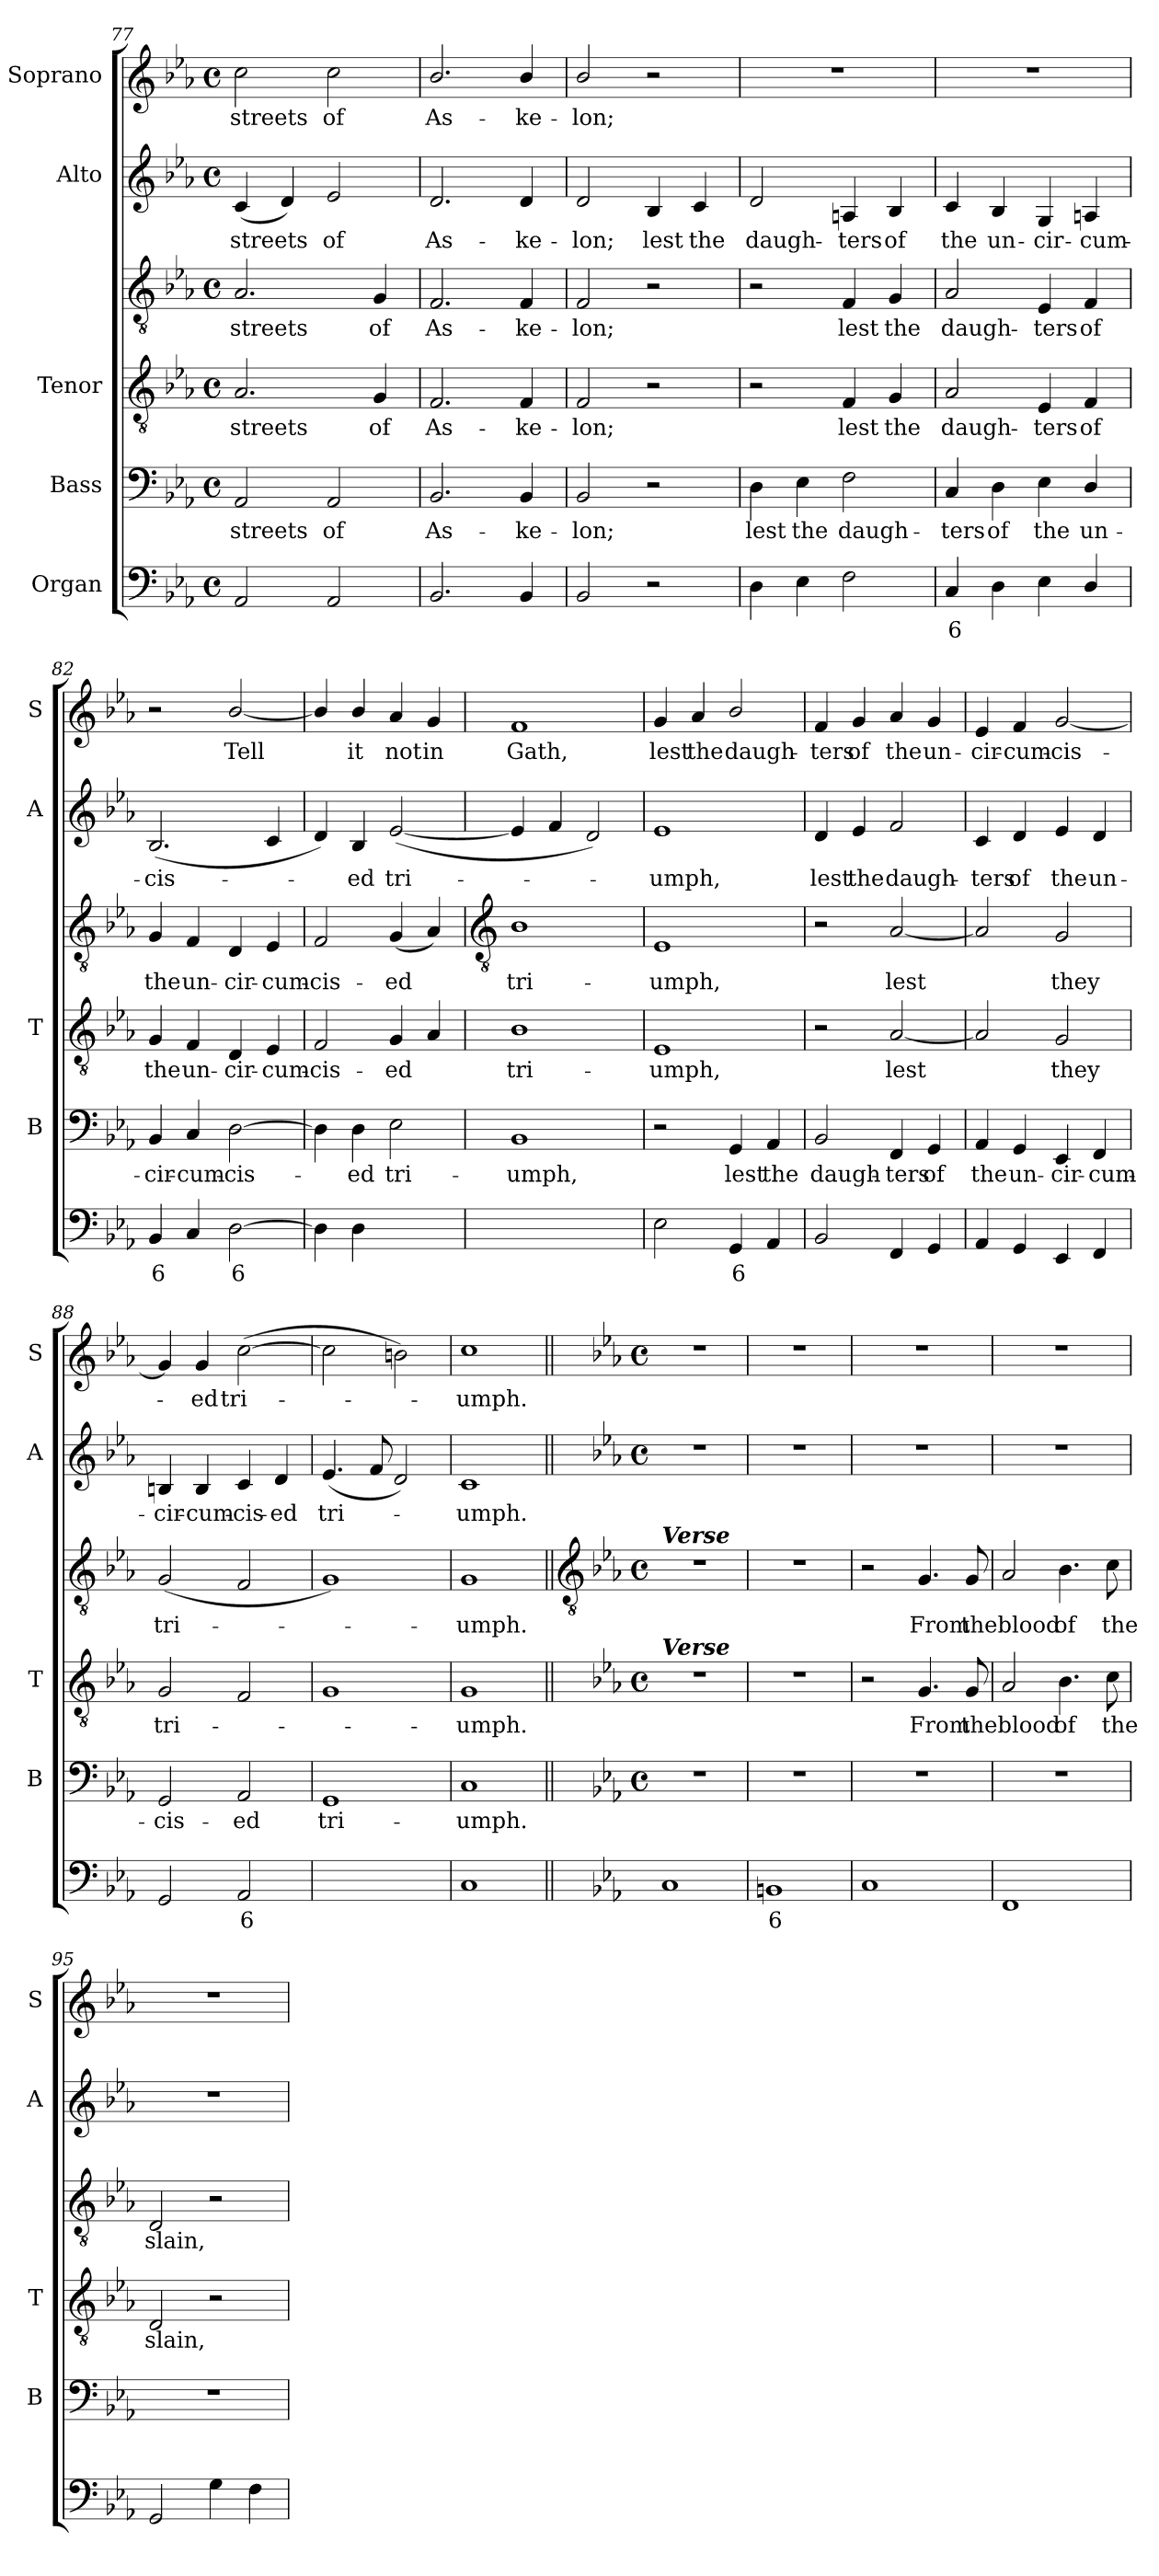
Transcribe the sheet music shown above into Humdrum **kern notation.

**kern	**text	**text	**kern	**text	**kern	**text	**kern	**text	**kern	**text	**kern	**text
*part5	*part5	*part5	*part4	*part4	*part3	*part3	*part3	*part3	*part2	*part2	*part1	*part1
*staff6	*staff6	*staff6	*staff5	*staff5	*staff4	*staff4	*staff3	*staff3	*staff2	*staff2	*staff1	*staff1
*I"Organ	*	*	*I"Bass	*	*I"Tenor	*	*	*	*I"Alto	*	*I"Soprano	*
*	*	*	*I'B	*	*I'T	*	*	*	*I'A	*	*I'S	*
!!LO:LB:g=z
*clefF4	*	*	*clefF4	*	*clefGv2	*	*clefGv2	*	*clefG2	*	*clefG2	*
*k[b-e-a-]	*	*	*k[b-e-a-]	*	*k[b-e-a-]	*	*k[b-e-a-]	*	*k[b-e-a-]	*	*k[b-e-a-]	*
*E-:	*	*	*E-:	*	*E-:	*	*E-:	*	*E-:	*	*E-:	*
*M4/4	*	*	*M4/4	*	*M4/4	*	*M4/4	*	*M4/4	*	*M4/4	*
*met(c)	*	*	*met(c)	*	*met(c)	*	*met(c)	*	*met(c)	*	*met(c)	*
=77	=77	=77	=77	=77	=77	=77	=77	=77	=77	=77	=77	=77
!	!	!	!	!LO:LY:b	!	!LO:LY:b	!	!LO:LY:b	!	!LO:LY:b	!	!LO:LY:b
2AA-	.	.	2AA-	streets	2.A-	streets	2.A-	streets	(<4c	streets	2cc	streets
.	.	.	.	.	.	.	.	.	4d)	.	.	.
!	!	!	!	!LO:LY:b	!	!	!	!	!	!LO:LY:b	!	!LO:LY:b
2AA-	.	.	2AA-	of	.	.	.	.	2e-	of	2cc	of
!	!	!	!	!	!	!LO:LY:b	!	!LO:LY:b	!	!	!	!
.	.	.	.	.	4G	of	4G	of	.	.	.	.
=78	=78	=78	=78	=78	=78	=78	=78	=78	=78	=78	=78	=78
!	!	!	!	!LO:LY:b	!	!LO:LY:b	!	!LO:LY:b	!	!LO:LY:b	!	!LO:LY:b
2.BB-	.	.	2.BB-	As-	2.F	As-	2.F	As-	2.d	As-	2.b-/	As-
!	!	!	!	!LO:LY:b	!	!LO:LY:b	!	!LO:LY:b	!	!LO:LY:b	!	!LO:LY:b
4BB-	.	.	4BB-	-ke-	4F	-ke-	4F	-ke-	4d	-ke-	4b-/	-ke-
=79	=79	=79	=79	=79	=79	=79	=79	=79	=79	=79	=79	=79
!	!	!	!	!LO:LY:b	!	!LO:LY:b	!	!LO:LY:b	!	!LO:LY:b	!	!LO:LY:b
2BB-	.	.	2BB-	-lon;	2F	-lon;	2F	-lon;	2d	-lon;	2b-/	-lon;
!	!	!	!	!	!	!	!	!	!	!LO:LY:b	!	!
2r	.	.	2r	.	2r	.	2r	.	4B-	lest	2r	.
!	!	!	!	!	!	!	!	!	!	!LO:LY:b	!	!
.	.	.	.	.	.	.	.	.	4c	the	.	.
=80	=80	=80	=80	=80	=80	=80	=80	=80	=80	=80	=80	=80
!	!	!	!	!LO:LY:b	!	!	!	!	!	!LO:LY:b	!	!
4D	.	.	4D	lest	2r	.	2r	.	2d	daugh-	1r	.
!	!	!	!	!LO:LY:b	!	!	!	!	!	!	!	!
4E-	.	.	4E-	the	.	.	.	.	.	.	.	.
!	!	!	!	!LO:LY:b	!	!LO:LY:b	!	!LO:LY:b	!	!LO:LY:b	!	!
2F	.	.	2F	daugh-	4F	lest	4F	lest	4An	-ters	.	.
!	!	!	!	!	!	!LO:LY:b	!	!LO:LY:b	!	!LO:LY:b	!	!
.	.	.	.	.	4G	the	4G	the	4B-	of	.	.
=81	=81	=81	=81	=81	=81	=81	=81	=81	=81	=81	=81	=81
!	!LO:LY:b	!	!	!LO:LY:b	!	!LO:LY:b	!	!LO:LY:b	!	!LO:LY:b	!	!
4C	6	.	4C	-ters	2A-	daugh-	2A-	daugh-	4c	the	1r	.
!	!	!	!	!LO:LY:b	!	!	!	!	!	!LO:LY:b	!	!
4D	.	.	4D	of	.	.	.	.	4B-	un-	.	.
!	!	!	!	!LO:LY:b	!	!LO:LY:b	!	!LO:LY:b	!	!LO:LY:b	!	!
4E-	.	.	4E-	the	4E-	-ters	4E-	-ters	4G	-cir-	.	.
!	!	!	!	!LO:LY:b	!	!LO:LY:b	!	!LO:LY:b	!	!LO:LY:b	!	!
4D/	.	.	4D/	un-	4F	of	4F	of	4An	-cum-	.	.
=82	=82	=82	=82	=82	=82	=82	=82	=82	=82	=82	=82	=82
!	!LO:LY:b	!	!	!LO:LY:b	!	!LO:LY:b	!	!LO:LY:b	!	!LO:LY:b	!	!
4BB-	6	.	4BB-	-cir-	4G	the	4G	the	(<2.B-	-cis-	2r	.
!	!	!	!	!LO:LY:b	!	!LO:LY:b	!	!LO:LY:b	!	!	!	!
4C	.	.	4C	-cum-	4F	un-	4F	un-	.	.	.	.
!	!LO:LY:b	!	!	!LO:LY:b	!	!LO:LY:b	!	!LO:LY:b	!	!	!	!LO:LY:b
[2D	6	.	[2D	-cis-	4D	-cir-	4D	-cir-	.	.	[2b-/	Tell
!	!	!	!	!	!	!LO:LY:b	!	!LO:LY:b	!	!	!	!
.	.	.	.	.	4E-	-cum-	4E-	-cum-	4c	.	.	.
=83	=83	=83	=83	=83	=83	=83	=83	=83	=83	=83	=83	=83
!	!	!	!	!	!	!LO:LY:b	!	!LO:LY:b	!	!	!	!
4D]	.	.	4D]	.	2F	-cis-	2F	-cis-	4d)	.	4b-/]	.
!	!	!	!	!LO:LY:b	!	!	!	!	!	!LO:LY:b	!	!LO:LY:b
4D	.	.	4D	ed	.	.	.	.	4B-	ed	4b-/	it
!	!LO:LY:b	!	!	!LO:LY:b	!	!LO:LY:b	!	!LO:LY:b	!	!LO:LY:b	!	!LO:LY:b
[4E-yy	4	.	2E-	tri-	4G	-ed	(<4G	-ed	(<[2e-	tri-	4a-	not
!	!LO:LY:b	!	!	!	!	!	!	!	!	!	!	!LO:LY:b
4E-yy]	3	.	.	.	4A-	.	4A-)	.	.	.	4g	in
!!LO:LB:g=z
=84	=84	=84	=84	=84	=84	=84	=84	=84	=84	=84	=84	=84
*	*	*	*	*	*	*	*clefGv2	*	*	*	*	*
!	!LO:LY:b	!	!	!LO:LY:b	!	!LO:LY:b	!	!LO:LY:b	!	!	!	!LO:LY:b
[2BB-yy	4	.	1BB-	-umph,	1B-	tri-	1B-	tri-	4e-]	.	1f	Gath,
.	.	.	.	.	.	.	.	.	4f	.	.	.
!	!LO:LY:b	!	!	!	!	!	!	!	!	!	!	!
2BB-yy]	3	.	.	.	.	.	.	.	2d)	.	.	.
=85	=85	=85	=85	=85	=85	=85	=85	=85	=85	=85	=85	=85
!	!	!	!	!	!	!LO:LY:b	!	!LO:LY:b	!	!LO:LY:b	!	!LO:LY:b
2E-	.	.	2r	.	1E-	-umph,	1E-	-umph,	1e-	umph,	4g	lest
!	!	!	!	!	!	!	!	!	!	!	!	!LO:LY:b
.	.	.	.	.	.	.	.	.	.	.	4a-	the
!	!LO:LY:b	!	!	!LO:LY:b	!	!	!	!	!	!	!	!LO:LY:b
4GG	6	.	4GG	lest	.	.	.	.	.	.	2b-/	daugh-
!	!	!	!	!LO:LY:b	!	!	!	!	!	!	!	!
4AA-	.	.	4AA-	the	.	.	.	.	.	.	.	.
=86	=86	=86	=86	=86	=86	=86	=86	=86	=86	=86	=86	=86
!	!	!	!	!LO:LY:b	!	!	!	!	!	!LO:LY:b	!	!LO:LY:b
2BB-	.	.	2BB-	daugh-	2r	.	2r	.	4d	lest	4f	-ters
!	!	!	!	!	!	!	!	!	!	!LO:LY:b	!	!LO:LY:b
.	.	.	.	.	.	.	.	.	4e-	the	4g	of
!	!	!	!	!LO:LY:b	!	!LO:LY:b	!	!LO:LY:b	!	!LO:LY:b	!	!LO:LY:b
4FF	.	.	4FF	-ters	[2A-	lest	[2A-	lest	2f	daugh-	4a-	the
!	!	!	!	!LO:LY:b	!	!	!	!	!	!	!	!LO:LY:b
4GG	.	.	4GG	of	.	.	.	.	.	.	4g	un-
=87	=87	=87	=87	=87	=87	=87	=87	=87	=87	=87	=87	=87
!	!	!	!	!LO:LY:b	!	!	!	!	!	!LO:LY:b	!	!LO:LY:b
4AA-	.	.	4AA-	the	2A-]	.	2A-]	.	4c	-ters	4e-	-cir-
!	!	!	!	!LO:LY:b	!	!	!	!	!	!LO:LY:b	!	!LO:LY:b
4GG	.	.	4GG	un-	.	.	.	.	4d	of	4f	-cum-
!	!	!	!	!LO:LY:b	!	!LO:LY:b	!	!LO:LY:b	!	!LO:LY:b	!	!LO:LY:b
4EE-	.	.	4EE-	-cir-	2G	they	2G	they	4e-	the	[2g	-cis-
!	!	!	!	!LO:LY:b	!	!	!	!	!	!LO:LY:b	!	!
4FF	.	.	4FF	-cum-	.	.	.	.	4d	un-	.	.
=88	=88	=88	=88	=88	=88	=88	=88	=88	=88	=88	=88	=88
!	!	!	!	!LO:LY:b	!	!LO:LY:b	!	!LO:LY:b	!	!LO:LY:b	!	!
2GG	.	.	2GG	-cis-	2G	tri-	(<2G	tri-	4Bn	-cir-	4g]	.
!	!	!	!	!	!	!	!	!	!	!LO:LY:b	!	!LO:LY:b
.	.	.	.	.	.	.	.	.	4B	-cum-	4g	ed
!	!LO:LY:b	!	!	!LO:LY:b	!	!	!	!	!	!LO:LY:b	!	!LO:LY:b
2AA-	6	.	2AA-	-ed	2F	.	2F	.	4c	-cis-	(>[2cc	tri-
!	!	!	!	!	!	!	!	!	!	!LO:LY:b	!	!
.	.	.	.	.	.	.	.	.	4d	-ed	.	.
=89	=89	=89	=89	=89	=89	=89	=89	=89	=89	=89	=89	=89
!	!LO:LY:b	!LO:LY:b	!	!LO:LY:b	!	!	!	!	!	!LO:LY:b	!	!
[2GGyy	6	4	1GG	tri-	1G	.	1G)	.	(<4.e-	tri-	2cc]	.
.	.	.	.	.	.	.	.	.	8f	.	.	.
!	!LO:LY:b	!LO:LY:b	!	!	!	!	!	!	!	!	!	!
2GGyy]	5	3	.	.	.	.	.	.	2d)	.	2bn)	.
=90	=90	=90	=90	=90	=90	=90	=90	=90	=90	=90	=90	=90
!	!	!	!	!LO:LY:b	!	!LO:LY:b	!	!LO:LY:b	!	!LO:LY:b	!	!LO:LY:b
1C	.	.	1C	-umph.	1G	umph.	1G	umph.	1c	umph.	1cc	umph.
!!LO:LB:g=z
=91||	=91||	=91||	=91||	=91||	=91||	=91||	=91||	=91||	=91||	=91||	=91||	=91||
*	*	*	*	*	*	*	*clefGv2	*	*	*	*	*
*	*	*	*	*	*k[b-e-a-]	*	*k[b-e-a-]	*	*	*	*	*
*	*	*	*	*	*E-:	*	*E-:	*	*	*	*	*
*	*	*	*M4/4	*	*M4/4	*	*M4/4	*	*M4/4	*	*M4/4	*
*	*	*	*met(c)	*	*met(c)	*	*met(c)	*	*met(c)	*	*met(c)	*
!	!	!	!	!	!	!	!LO:TX:a:Bi:t=Verse	!	!	!	!	!
!	!	!	!	!	!LO:TX:a:Bi:t=Verse	!	!	!	!	!	!	!
1C	.	.	1r	.	1r	.	1r	.	1r	.	1r	.
=92	=92	=92	=92	=92	=92	=92	=92	=92	=92	=92	=92	=92
!	!LO:LY:b	!	!	!	!	!	!	!	!	!	!	!
1BBn	6	.	1r	.	1r	.	1r	.	1r	.	1r	.
=93	=93	=93	=93	=93	=93	=93	=93	=93	=93	=93	=93	=93
1C	.	.	1r	.	2r	.	2r	.	1r	.	1r	.
!	!	!	!	!	!	!LO:LY:b	!	!LO:LY:b	!	!	!	!
.	.	.	.	.	4.G	From	4.G	From	.	.	.	.
!	!	!	!	!	!	!LO:LY:b	!	!LO:LY:b	!	!	!	!
.	.	.	.	.	8G	the	8G	the	.	.	.	.
=94	=94	=94	=94	=94	=94	=94	=94	=94	=94	=94	=94	=94
!	!	!	!	!	!	!LO:LY:b	!	!LO:LY:b	!	!	!	!
1FF	.	.	1r	.	2A-	blood	2A-	blood	1r	.	1r	.
!	!	!	!	!	!	!LO:LY:b	!	!LO:LY:b	!	!	!	!
.	.	.	.	.	4.B-	of	4.B-	of	.	.	.	.
!	!	!	!	!	!	!LO:LY:b	!	!LO:LY:b	!	!	!	!
.	.	.	.	.	8c	the	8c	the	.	.	.	.
=95	=95	=95	=95	=95	=95	=95	=95	=95	=95	=95	=95	=95
!	!	!	!	!	!	!LO:LY:b	!	!LO:LY:b	!	!	!	!
2GG	.	.	1r	.	2D	slain,	2D	slain,	1r	.	1r	.
4G	.	.	.	.	2r	.	2r	.	.	.	.	.
4F	.	.	.	.	.	.	.	.	.	.	.	.
=	=	=	=	=	=	=	=	=	=	=	=	=
*-	*-	*-	*-	*-	*-	*-	*-	*-	*-	*-	*-	*-
